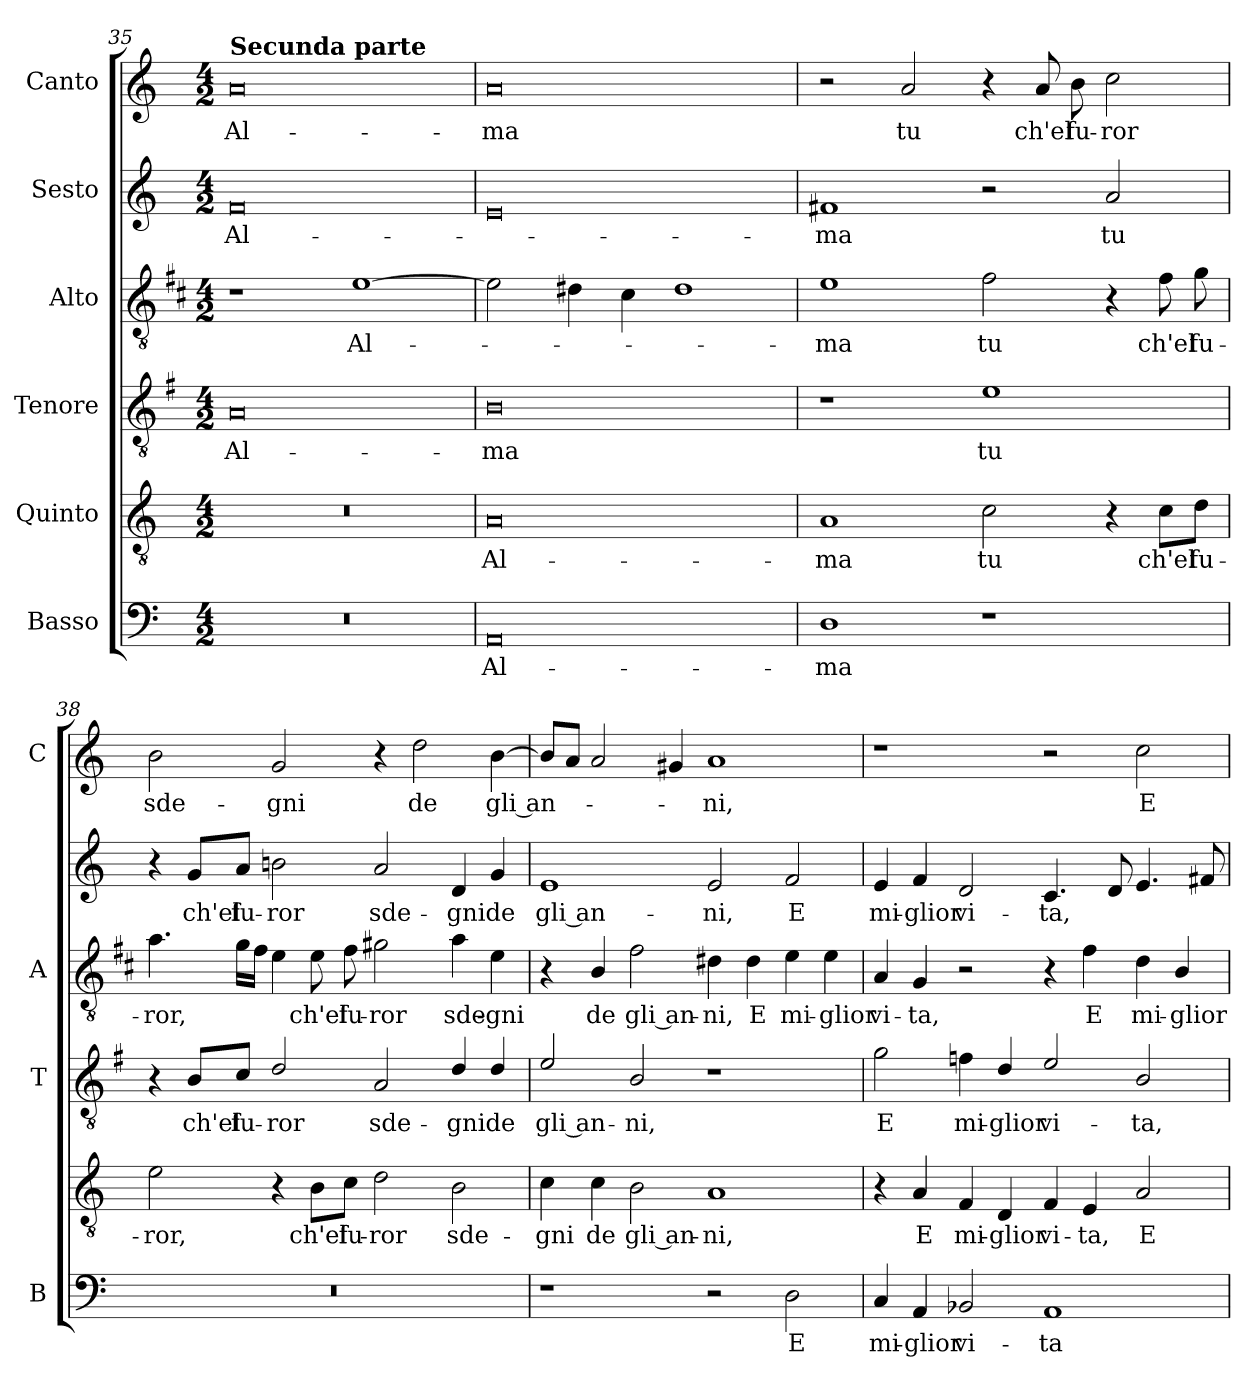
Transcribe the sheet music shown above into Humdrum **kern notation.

**kern	**text	**kern	**text	**kern	**text	**kern	**text	**kern	**text	**kern	**text
*part6	*part6	*part5	*part5	*part4	*part4	*part3	*part3	*part2	*part2	*part1	*part1
*staff6	*staff6	*staff5	*staff5	*staff4	*staff4	*staff3	*staff3	*staff2	*staff2	*staff1	*staff1
*I"Basso	*	*I"Quinto	*	*I"Tenore	*	*I"Alto	*	*I"Sesto	*	*I"Canto	*
*I'B	*	*	*	*I'T	*	*I'A	*	*	*	*I'C	*
!!LO:LB:g=z
*clefF4	*	*clefGv2	*	*clefGv2	*	*clefGv2	*	*clefG2	*	*clefG2	*
*	*	*	*	*ITrd4c7	*	*ITrd1c2	*	*	*	*	*
*k[]	*	*k[]	*	*k[]	*	*k[]	*	*k[]	*	*k[]	*
*C:	*	*C:	*	*C:	*	*C:	*	*C:	*	*C:	*
*M4/2	*	*M4/2	*	*M4/2	*	*M4/2	*	*M4/2	*	*M4/2	*
=35	=35	=35	=35	=35	=35	=35	=35	=35	=35	=35	=35
!	!	!	!	!	!	!	!	!	!	!LO:TX:a:B:t=Secunda parte	!
!	!	!	!	!	!LO:LY:b	!	!	!	!LO:LY:b	!	!LO:LY:b
0r	.	0r	.	0D	Al-	1r	.	0f	Al-	0a	Al-
!	!	!	!	!	!	!	!LO:LY:b	!	!	!	!
.	.	.	.	.	.	[1d	Al-	.	.	.	.
=36	=36	=36	=36	=36	=36	=36	=36	=36	=36	=36	=36
!	!LO:LY:b	!	!LO:LY:b	!	!LO:LY:b	!	!	!	!	!	!LO:LY:b
0AA	Al-	0A	Al-	0E	-ma	2d\]	.	0e	.	0a	-ma
.	.	.	.	.	.	4c#X\	.	.	.	.	.
.	.	.	.	.	.	4B\	.	.	.	.	.
.	.	.	.	.	.	1c#	.	.	.	.	.
=37	=37	=37	=37	=37	=37	=37	=37	=37	=37	=37	=37
!	!LO:LY:b	!	!LO:LY:b	!	!	!	!LO:LY:b	!	!LO:LY:b	!	!
1D	-ma	1A	-ma	1r	.	1d	-ma	1f#X	-ma	2r	.
!	!	!	!	!	!	!	!	!	!	!	!LO:LY:b
.	.	.	.	.	.	.	.	.	.	2a/	tu
!	!	!	!LO:LY:b	!	!LO:LY:b	!	!LO:LY:b	!	!	!	!
1r	.	2c\	tu	1A	tu	2e\	tu	2r	.	4r	.
!	!	!	!	!	!	!	!	!	!	!	!LO:LY:b
.	.	.	.	.	.	.	.	.	.	8a/	ch'el
!	!	!	!	!	!	!	!	!	!	!	!LO:LY:b
.	.	.	.	.	.	.	.	.	.	8b\	fu-
!	!	!	!	!	!	!	!	!	!LO:LY:b	!	!LO:LY:b
.	.	4r	.	.	.	4r	.	2a/	tu	2cc\	-ror
!	!	!	!LO:LY:b	!	!	!	!LO:LY:b	!	!	!	!
.	.	8c\L	ch'el	.	.	8e\	ch'el	.	.	.	.
!	!	!	!LO:LY:b	!	!	!	!LO:LY:b	!	!	!	!
.	.	8d\J	fu-	.	.	8f\	fu-	.	.	.	.
=38	=38	=38	=38	=38	=38	=38	=38	=38	=38	=38	=38
!	!	!	!LO:LY:b	!	!	!	!LO:LY:b	!	!	!	!LO:LY:b
0r	.	2e\	-ror,	4r	.	4.g\	-ror,	4r	.	2b\	sde-
!	!	!	!	!	!LO:LY:b	!	!	!	!LO:LY:b	!	!
.	.	.	.	8E/L	ch'el	.	.	8g/L	ch'el	.	.
!	!	!	!	!	!LO:LY:b	!	!	!	!LO:LY:b	!	!
.	.	.	.	8F/J	fu-	16f\LL	.	8a/J	fu-	.	.
.	.	.	.	.	.	16e\JJ	.	.	.	.	.
!	!	!	!	!	!LO:LY:b	!	!	!	!LO:LY:b	!	!LO:LY:b
.	.	4r	.	2G/	-ror	4d\	.	2bni\	-ror	2g/	-gni
!	!	!	!LO:LY:b	!	!	!	!LO:LY:b	!	!	!	!
.	.	8B\L	ch'el	.	.	8d\	ch'el	.	.	.	.
!	!	!	!LO:LY:b	!	!	!	!LO:LY:b	!	!	!	!
.	.	8c\J	fu-	.	.	8e\	fu-	.	.	.	.
!	!	!	!LO:LY:b	!	!LO:LY:b	!	!LO:LY:b	!	!LO:LY:b	!	!
.	.	2d\	-ror	2D/	sde-	2f#X\	-ror	2a/	sde-	4r	.
!	!	!	!	!	!	!	!	!	!	!	!LO:LY:b
.	.	.	.	.	.	.	.	.	.	2dd\	de
!	!	!	!LO:LY:b	!	!LO:LY:b	!	!LO:LY:b	!	!LO:LY:b	!	!
.	.	2B\	sde-	4G/	-gni	4g\	sde-	4d/	-gni	.	.
!	!	!	!	!	!LO:LY:b	!	!LO:LY:b	!	!LO:LY:b	!	!LO:LY:b
.	.	.	.	4G/	de	4d\	-gni	4g/	de	[4b\	gli an-
=39	=39	=39	=39	=39	=39	=39	=39	=39	=39	=39	=39
!	!	!	!LO:LY:b	!	!LO:LY:b	!	!	!	!LO:LY:b	!	!
1r	.	4c\	-gni	2A/	gli an-	4r	.	1e	gli an-	8b/L]	.
.	.	.	.	.	.	.	.	.	.	8a/J	.
!	!	!	!LO:LY:b	!	!	!	!LO:LY:b	!	!	!	!
.	.	4c\	de	.	.	4A/	de	.	.	2a/	.
!	!	!	!LO:LY:b	!	!LO:LY:b	!	!LO:LY:b	!	!	!	!
.	.	2B\	gli an-	2E/	-ni,	2e\	gli an-	.	.	.	.
.	.	.	.	.	.	.	.	.	.	4g#X/	.
!	!	!	!LO:LY:b	!	!	!	!LO:LY:b	!	!LO:LY:b	!	!LO:LY:b
2r	.	1A	-ni,	1r	.	4c#X\	-ni,	2e/	-ni,	1a	-ni,
!	!	!	!	!	!	!	!LO:LY:b	!	!	!	!
.	.	.	.	.	.	4c#\	E	.	.	.	.
!	!LO:LY:b	!	!	!	!	!	!LO:LY:b	!	!LO:LY:b	!	!
2D\	E	.	.	.	.	4d\	mi-	2f/	E	.	.
!	!	!	!	!	!	!	!LO:LY:b	!	!	!	!
.	.	.	.	.	.	4d\	-glior	.	.	.	.
!!LO:PB:g=z
=40	=40	=40	=40	=40	=40	=40	=40	=40	=40	=40	=40
!	!LO:LY:b	!	!	!	!LO:LY:b	!	!LO:LY:b	!	!LO:LY:b	!	!
4C/	mi-	4r	.	2c\	E	4G/	vi-	4e/	mi-	1r	.
!	!LO:LY:b	!	!LO:LY:b	!	!	!	!LO:LY:b	!	!LO:LY:b	!	!
4AA/	-glior	4A/	E	.	.	4F/	-ta,	4f/	-glior	.	.
!	!LO:LY:b	!	!LO:LY:b	!	!LO:LY:b	!	!	!	!LO:LY:b	!	!
2BB-X/	vi-	4F/	mi-	4B-X\	mi-	2r	.	2d/	vi-	.	.
!	!	!	!LO:LY:b	!	!LO:LY:b	!	!	!	!	!	!
.	.	4D/	-glior	4G/	-glior	.	.	.	.	.	.
!	!LO:LY:b	!	!LO:LY:b	!	!LO:LY:b	!	!	!	!LO:LY:b	!	!
1AA	-ta	4F/	vi-	2A/	vi-	4r	.	4.c/	-ta,	2r	.
!	!	!	!LO:LY:b	!	!	!	!LO:LY:b	!	!	!	!
.	.	4E/	-ta,	.	.	4e\	E	.	.	.	.
.	.	.	.	.	.	.	.	8d/	.	.	.
!	!	!	!LO:LY:b	!	!LO:LY:b	!	!LO:LY:b	!	!	!	!LO:LY:b
.	.	2A/	E	2E/	-ta,	4c\	mi-	4.e/	.	2cc\	E
!	!	!	!	!	!	!	!LO:LY:b	!	!	!	!
.	.	.	.	.	.	4A/	-glior	.	.	.	.
.	.	.	.	.	.	.	.	8f#X/	.	.	.
=	=	=	=	=	=	=	=	=	=	=	=
*-	*-	*-	*-	*-	*-	*-	*-	*-	*-	*-	*-
